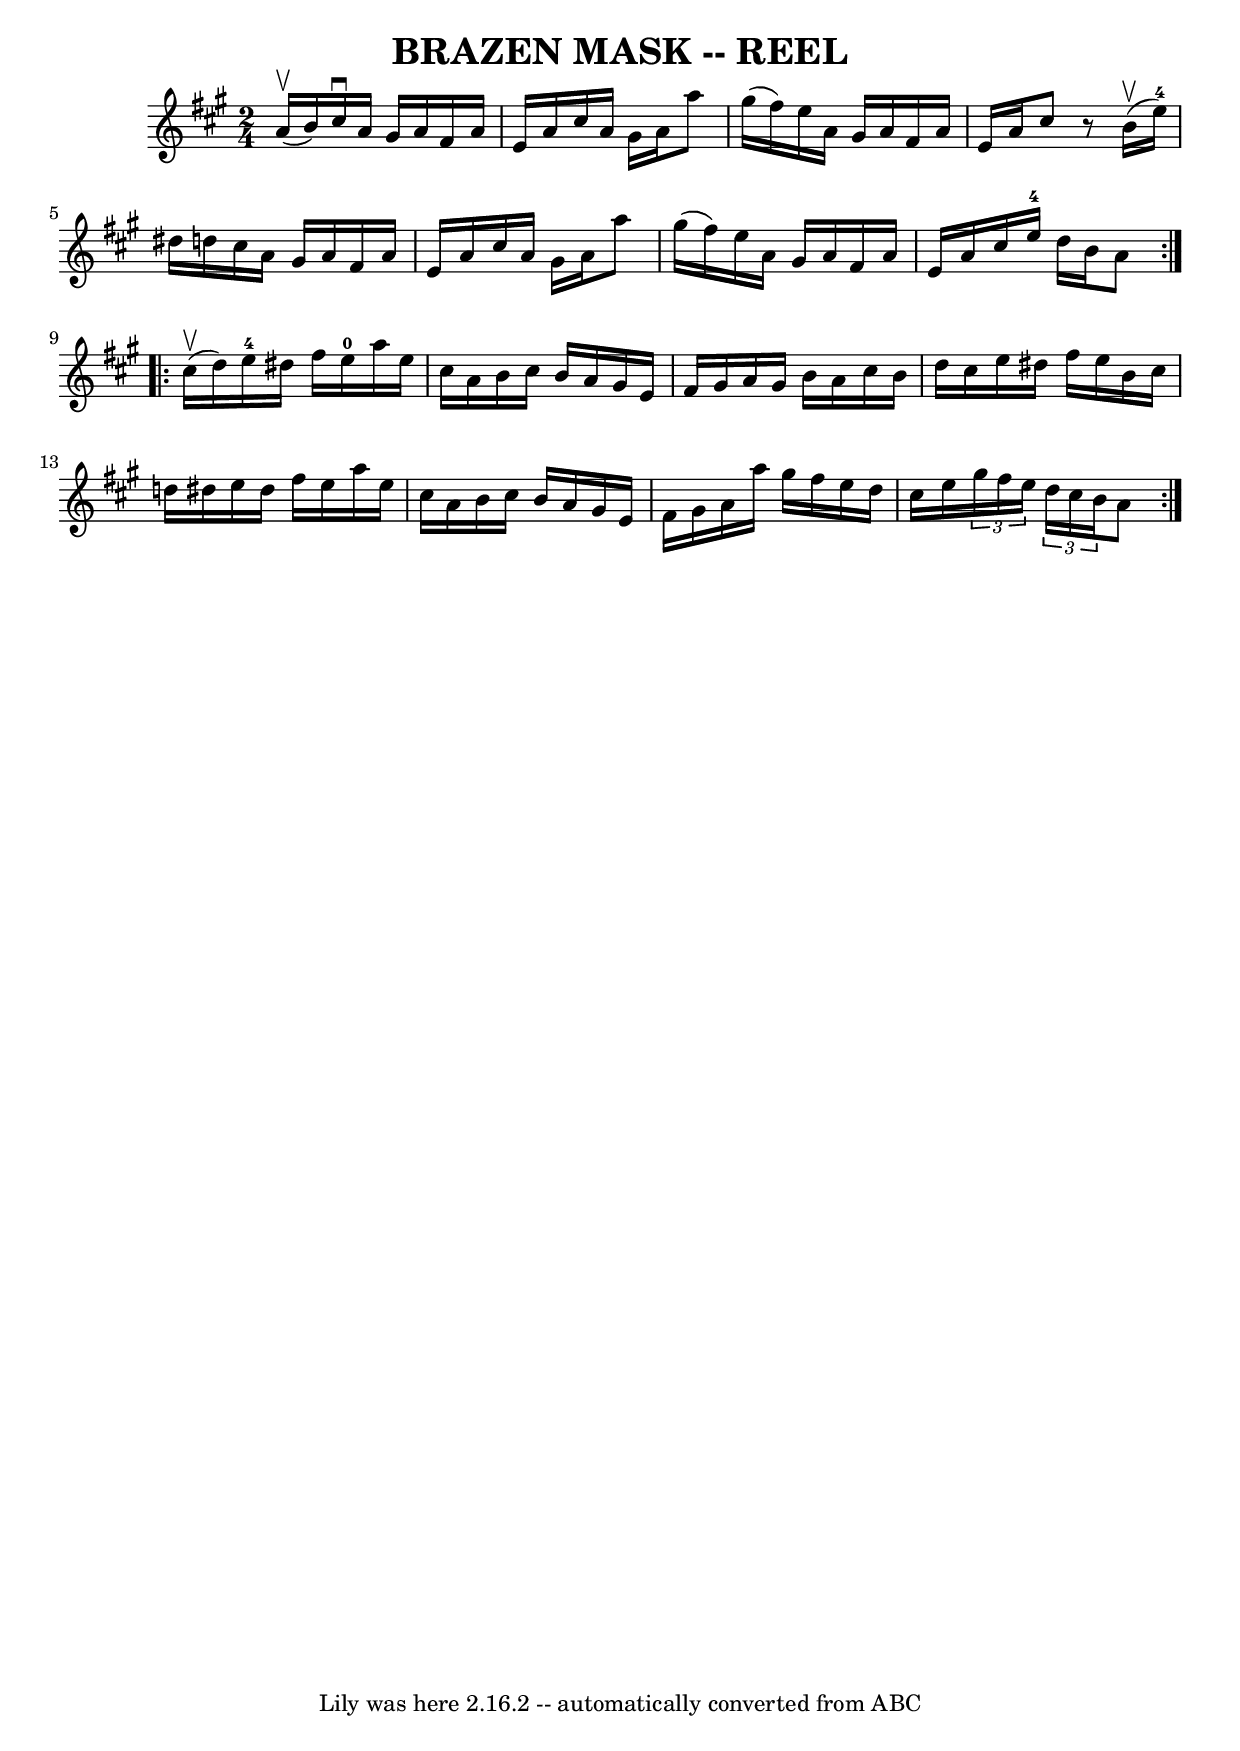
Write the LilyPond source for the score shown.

\version "2.7.40"
\include "Mammoth.ily"
\header {
	book = "Ryan's Mammoth Collection of Fiddle Tunes"
	crossRefNumber = "1"
	footnotes = ""
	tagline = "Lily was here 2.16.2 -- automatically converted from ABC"
	title = "BRAZEN MASK -- REEL"
}
voicedefault =  {
\set Score.defaultBarType = "empty"

\repeat volta 2 {
\time 2/4 \key a \major a'16 (^\upbow b'16) |
 cis''16 
^\downbow a'16 gis'16 a'16 fis'16 a'16 e'16 a'16    
|
 cis''16 a'16 gis'16 a'16 a''8 gis''16 (fis''16) 
  |
 e''16 a'16 gis'16 a'16 fis'16 a'16 e'16 a'16  
  |
 cis''8    r8 b'16 (^\upbow e''16-4) dis''16 d''!16   
 |
 cis''16 a'16 gis'16 a'16 fis'16 a'16 e'16    
a'16    |
 cis''16 a'16 gis'16 a'16 a''8 gis''16 (
fis''16)   |
 e''16 a'16 gis'16 a'16 fis'16 a'16    
e'16 a'16    |
 cis''16 e''16-4 d''16 b'16 a'8    }    
 \repeat volta 2 { cis''16 (^\upbow d''16)   |
 e''16-4 
 dis''16 fis''16 e''16-0 a''16 e''16 cis''16 a'16    
|
 b'16 cis''16 b'16 a'16 gis'16 e'16 fis'16    
gis'16    |
 a'16 gis'16 b'16 a'16 cis''16 b'16 d''16 
 cis''16    |
 e''16 dis''16 fis''16 e''16 b'16    
cis''16 d''!16 dis''16    |
 e''16 dis''16 fis''16    
e''16 a''16 e''16 cis''16 a'16    |
 b'16 cis''16    
b'16 a'16 gis'16 e'16 fis'16 gis'16    |
 a'16 a''16  
 gis''16 fis''16 e''16 d''16 cis''16 e''16    |
   
\times 2/3 { gis''16 fis''16 e''16  }   \times 2/3 { d''16 cis''16 
 b'16  } a'8    }   
}

\score{
    <<

	\context Staff="default"
	{
	    \voicedefault 
	}

    >>
	\layout {
	}
	\midi {}
}
